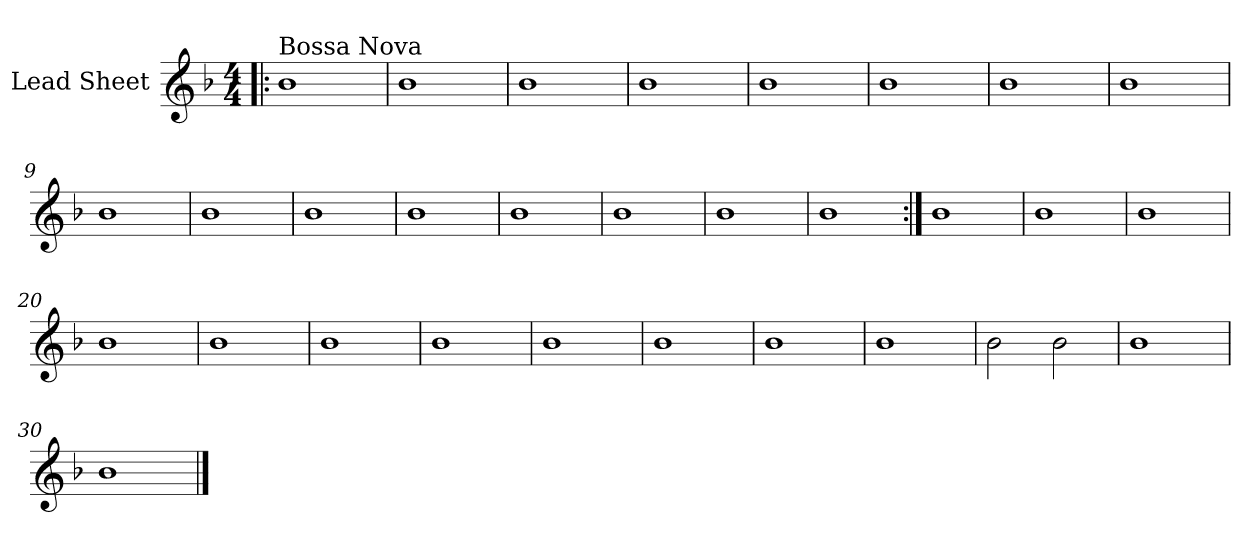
**kern
*part1
*staff1
*I"Lead Sheet
*clefG2
*k[b-]
*d:
*M4/4
=1!|:
!LO:TX:a:t=Bossa Nova
1b-
=2
1b-
=3
1b-
=4
1b-
!!LO:LB:g=z
=5
1b-
=6
1b-
=7
1b-
=8
1b-
!!LO:LB:g=z
=9
1b-
=10
1b-
=11
1b-
=12
1b-
!!LO:LB:g=z
=13
1b-
=14
1b-
=15
1b-
=16
1b-
!!LO:LB:g=z
=17:|!
1b-
=18
1b-
!!LO:LB:g=z
=19
1b-
=20
1b-
=21
1b-
=22
1b-
!!LO:LB:g=z
=23
1b-
=24
1b-
=25
1b-
=26
1b-
!!LO:LB:g=z
=27
1b-
=28
2b-\
2b-\
=29
1b-
=30
1b-
==
*-
